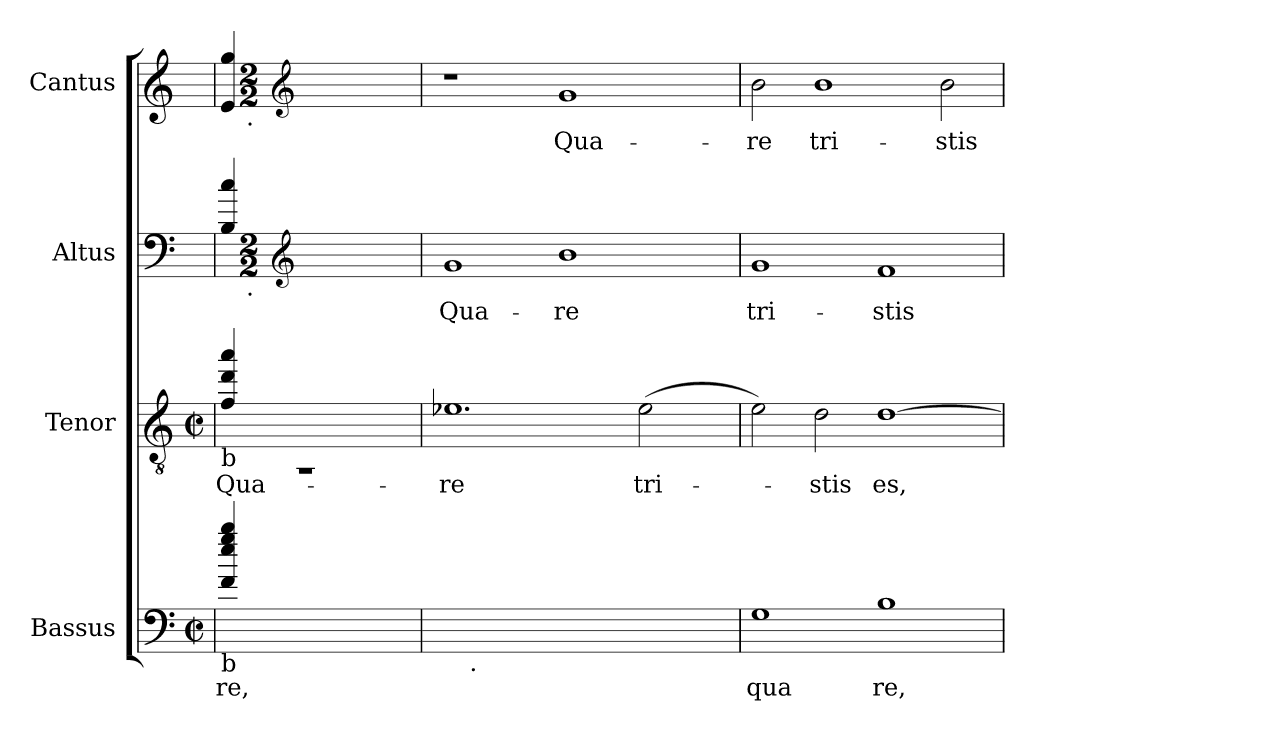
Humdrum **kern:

**kern	**text	**kern	**text	**kern	**text	**kern	**text
*part4	*part4	*part3	*part3	*part2	*part2	*part1	*part1
*staff4	*staff4	*staff3	*staff3	*staff2	*staff2	*staff1	*staff1
*I"Bassus	*	*I"Tenor	*	*I"Altus	*	*I"Cantus	*
!!LO:PB:g=z
*stria5	*	*stria5	*	*stria5	*	*stria5	*
*clefF4	*	*clefGv2	*	*	*	*	*
*M2/2	*	*M2/2	*	*	*	*	*
*met(c|)	*	*met(c|)	*	*	*	*	*
=1	=1!	=1	=1!	=1	=1!	=1!	=1!
!	!	!	!	!	!	!LO:TX:b:t=b	!
!	!	!	!	!LO:TX:b:t=b	!	!	!
!	!	!LO:TX:b:t=b	!	!	!	!	!
!LO:TX:b:t=b	!	!	!	!	!	!	!
!	!LO:LY:b:cj	!	!LO:LY:b:cj	!	!	!	!
*	*	*	*	*^	*	*^	*
4bb/ 4f/ 4ee 4gg	re,	4aa/ 4f/ 4dd	Qua-	4B/ 4cc/	16..ryy	.	4gg/ 4e/	16..ryy	.
!	!	!	!	!	!	!	!	!LO:TX:b:t=.	!
!	!	!	!	!	!LO:TX:b:t=.	!	!	!	!
.	.	.	.	.	1ryy	.	.	1ryy	.
*	*	*	*	*clefG2	*	*	*clefG2	*	*
*	*	*	*	*M2/2	*	*	*M2/2	*	*
*	*	*	*	*met(c|)	*	*	*met(c|)	*	*
!	!	!LO:N:vis=1	!	!	!	!	!	!	!
1ryy	.	1rAA	.	1ryy	.	.	1ryy	.	.
.	.	.	.	.	8ryy	.	.	8ryy	.
.	.	.	.	.	64ryy	.	.	64ryy	.
=2	=2	=2	=2	=2	=2	=2	=2	=2	=2
!	!	!	!LO:LY:b:cj	!	!	!LO:LY:b:cj	!	!	!
*	*	*	*	*v	*v	*	*	*	*
*	*	*	*	*	*	*v	*v	*
16..ryy	.	1.e-X	-re	1g	Qua-	1r	.
!LO:TX:b:t=.	!	!	!	!	!	!	!
1ryy	.	.	.	.	.	.	.
!	!	!	!	!	!LO:LY:b:cj	!	!LO:LY:b:cj
.	.	.	.	1b	-re	1g	Qua-
2ryy	.	.	.	.	.	.	.
!	!	!	!LO:LY:b:cj	!	!	!	!
.	.	(>2e-\	tri-	.	.	.	.
4ryy	.	.	.	.	.	.	.
8ryy	.	.	.	.	.	.	.
64ryy	.	.	.	.	.	.	.
=3	=3	=3	=3	=3	=3	=3	=3
!	!LO:LY:b:cj	!	!	!	!LO:LY:b:cj	!	!LO:LY:b:cj
1G	qua	2e\)	.	1g	tri-	2b\	-re
!	!	!	!LO:LY:b:cj	!	!	!	!LO:LY:b:cj
.	.	2d\	-stis	.	.	1b	tri-
!	!LO:LY:b:cj	!	!LO:LY:b:cj	!	!LO:LY:b:cj	!	!
1B	re,	[>1d	es,	1f	-stis	.	.
!	!	!	!	!	!	!	!LO:LY:b:cj
.	.	.	.	.	.	2b\	-stis
=	=	=	=	=	=	=	=
*-	*-	*-	*-	*-	*-	*-	*-
